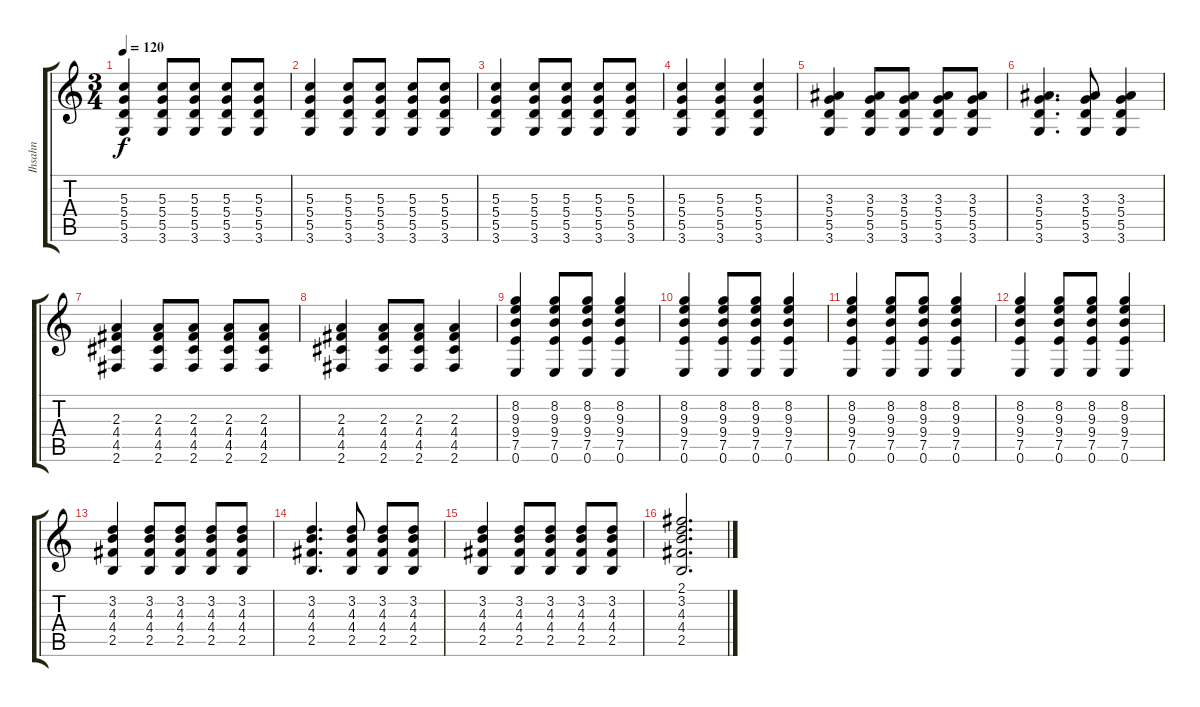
\track ("Ihsahn" "Ihsahn") {instrument distortionguitar}
\staff {score tabs}
\tuning (E4 B3 G3 D3 A2 E2) {hide}
\ts (3 4)
\tempo 120
\clef g2
\ks c
(5.3 5.4 5.5 3.6).4{dy f} (5.3 5.4 5.5 3.6).8 (5.3 5.4 5.5 3.6).8 (5.3 5.4 5.5 3.6).8 (5.3 5.4 5.5 3.6).8 |
(5.3 5.4 5.5 3.6).4 (5.3 5.4 5.5 3.6).8 (5.3 5.4 5.5 3.6).8 (5.3 5.4 5.5 3.6).8 (5.3 5.4 5.5 3.6).8 |
(5.3 5.4 5.5 3.6).4 (5.3 5.4 5.5 3.6).8 (5.3 5.4 5.5 3.6).8 (5.3 5.4 5.5 3.6).8 (5.3 5.4 5.5 3.6).8 |
(5.3 5.4 5.5 3.6).4 (5.3 5.4 5.5 3.6).4 (5.3 5.4 5.5 3.6).4 |
(3.3 5.4 5.5 3.6).4 (3.3 5.4 5.5 3.6).8 (3.3 5.4 5.5 3.6).8 (3.3 5.4 5.5 3.6).8 (3.3 5.4 5.5 3.6).8 |
(3.3 5.4 5.5 3.6).4{d} (3.3 5.4 5.5 3.6).8 (3.3 5.4 5.5 3.6).4 |
(2.3 4.4 4.5 2.6).4 (2.3 4.4 4.5 2.6).8 (2.3 4.4 4.5 2.6).8 (2.3 4.4 4.5 2.6).8 (2.3 4.4 4.5 2.6).8 |
(2.3 4.4 4.5 2.6).4 (2.3 4.4 4.5 2.6).8 (2.3 4.4 4.5 2.6).8 (2.3 4.4 4.5 2.6).4 |
(8.2 9.3 9.4 7.5 0.6).4 (8.2 9.3 9.4 7.5 0.6).8 (8.2 9.3 9.4 7.5 0.6).8 (8.2 9.3 9.4 7.5 0.6).4 |
(8.2 9.3 9.4 7.5 0.6).4 (8.2 9.3 9.4 7.5 0.6).8 (8.2 9.3 9.4 7.5 0.6).8 (8.2 9.3 9.4 7.5 0.6).4 |
(8.2 9.3 9.4 7.5 0.6).4 (8.2 9.3 9.4 7.5 0.6).8 (8.2 9.3 9.4 7.5 0.6).8 (8.2 9.3 9.4 7.5 0.6).4 |
(8.2 9.3 9.4 7.5 0.6).4 (8.2 9.3 9.4 7.5 0.6).8 (8.2 9.3 9.4 7.5 0.6).8 (8.2 9.3 9.4 7.5 0.6).4 |
(3.2 4.3 4.4 2.5).4 (3.2 4.3 4.4 2.5).8 (3.2 4.3 4.4 2.5).8 (3.2 4.3 4.4 2.5).8 (3.2 4.3 4.4 2.5).8 |
(3.2 4.3 4.4 2.5).4{d} (3.2 4.3 4.4 2.5).8 (3.2 4.3 4.4 2.5).8 (3.2 4.3 4.4 2.5).8 |
(3.2 4.3 4.4 2.5).4 (3.2 4.3 4.4 2.5).8 (3.2 4.3 4.4 2.5).8 (3.2 4.3 4.4 2.5).8 (3.2 4.3 4.4 2.5).8 |
(2.1 3.2 4.3 4.4 2.5).2{d}
